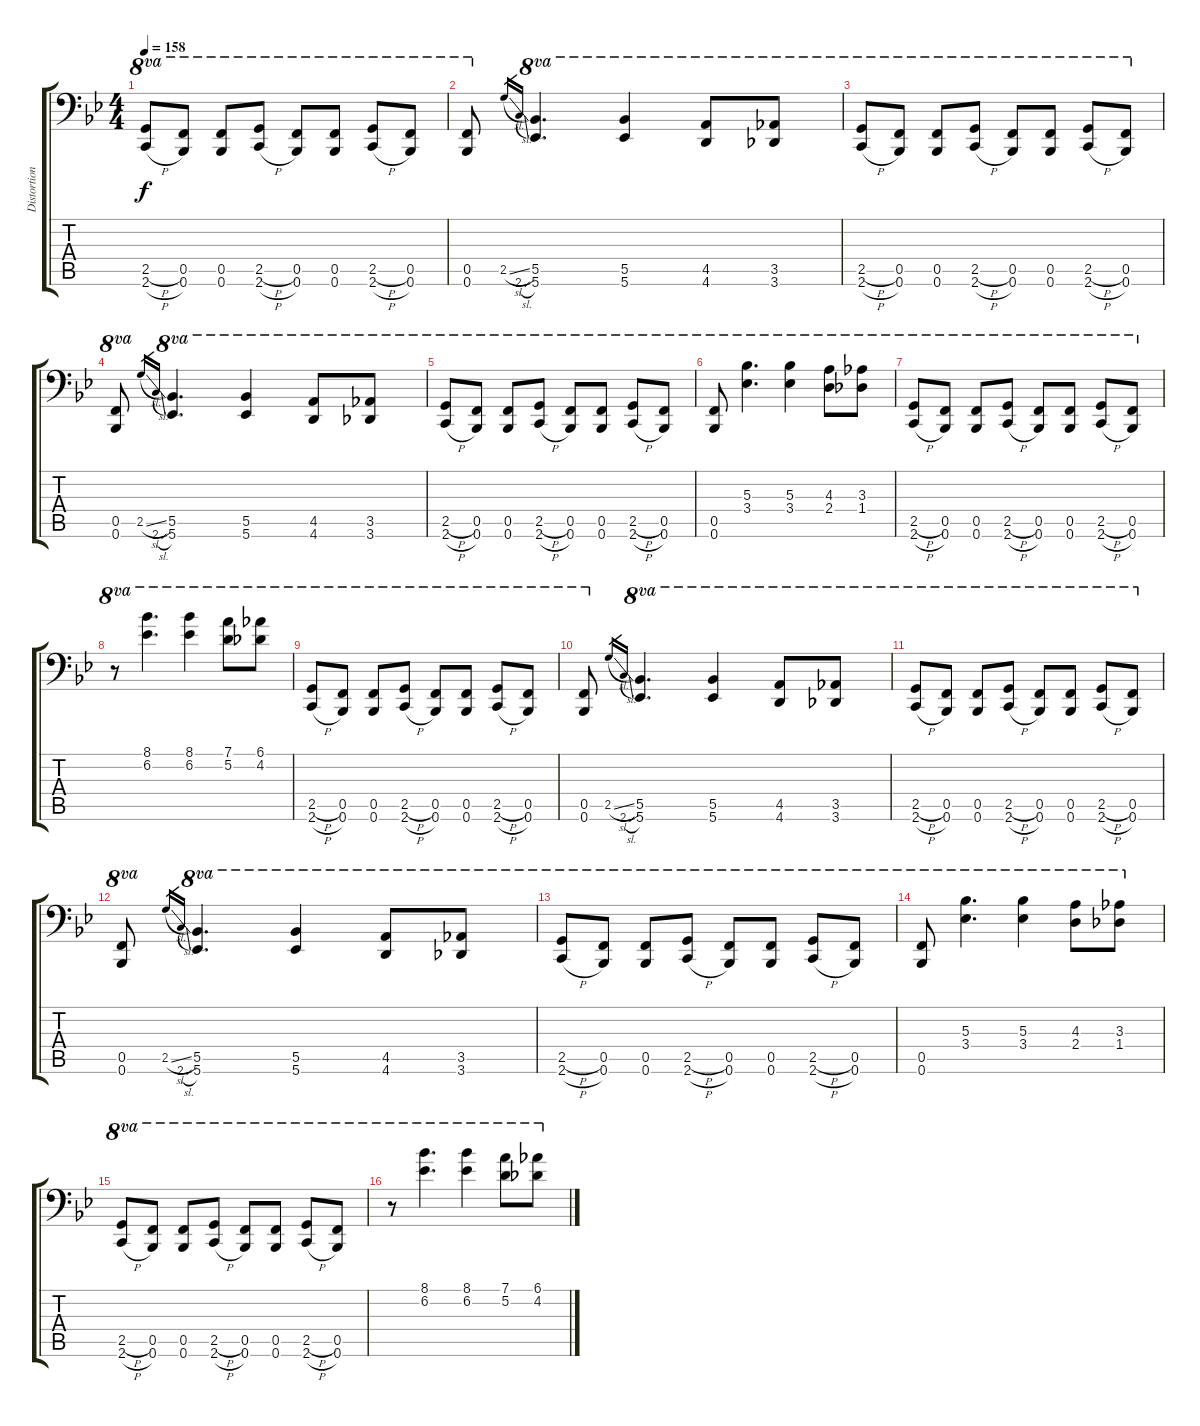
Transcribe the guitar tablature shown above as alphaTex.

\track ("Distortion" "Distortion") {instrument distortionguitar}
\staff {score tabs}
\tuning (D4 A3 F3 C3 F2 Bb1) {hide}
\ts (4 4)
\tempo 158
\clef f4
\ks bb
(2.5{h} 2.6{h}).8{ot 8va dy f instrument distortionguitar} (0.5 0.6).8{ot 8va} (0.5 0.6).8{ot 8va} (2.5{h} 2.6{h}).8{ot 8va} (0.5 0.6).8{ot 8va} (0.5 0.6).8{ot 8va} (2.5{h} 2.6{h}).8{ot 8va} (0.5 0.6).8{ot 8va} |
(0.5 0.6).8{ot 8va} 2.5{sl}.16{gr} 2.6{sl}.16{gr} (5.5 5.6).4{d ot 8va} (5.5 5.6).4{ot 8va} (4.5 4.6).8{ot 8va} (3.5 3.6).8{ot 8va} |
(2.5{h} 2.6{h}).8{ot 8va} (0.5 0.6).8{ot 8va} (0.5 0.6).8{ot 8va} (2.5{h} 2.6{h}).8{ot 8va} (0.5 0.6).8{ot 8va} (0.5 0.6).8{ot 8va} (2.5{h} 2.6{h}).8{ot 8va} (0.5 0.6).8{ot 8va} |
(0.5 0.6).8{ot 8va} 2.5{sl}.16{gr} 2.6{sl}.16{gr} (5.5 5.6).4{d ot 8va} (5.5 5.6).4{ot 8va} (4.5 4.6).8{ot 8va} (3.5 3.6).8{ot 8va} |
(2.5{h} 2.6{h}).8{ot 8va} (0.5 0.6).8{ot 8va} (0.5 0.6).8{ot 8va} (2.5{h} 2.6{h}).8{ot 8va} (0.5 0.6).8{ot 8va} (0.5 0.6).8{ot 8va} (2.5{h} 2.6{h}).8{ot 8va} (0.5 0.6).8{ot 8va} |
(0.5 0.6).8{ot 8va} (5.3 3.4).4{d ot 8va} (5.3 3.4).4{ot 8va} (4.3 2.4).8{ot 8va} (3.3 1.4).8{ot 8va} |
(2.5{h} 2.6{h}).8{ot 8va} (0.5 0.6).8{ot 8va} (0.5 0.6).8{ot 8va} (2.5{h} 2.6{h}).8{ot 8va} (0.5 0.6).8{ot 8va} (0.5 0.6).8{ot 8va} (2.5{h} 2.6{h}).8{ot 8va} (0.5 0.6).8{ot 8va} |
r.8{ot 8va} (8.1 6.2).4{d ot 8va} (8.1 6.2).4{ot 8va} (7.1 5.2).8{ot 8va} (6.1 4.2).8{ot 8va} |
(2.5{h} 2.6{h}).8{ot 8va} (0.5 0.6).8{ot 8va} (0.5 0.6).8{ot 8va} (2.5{h} 2.6{h}).8{ot 8va} (0.5 0.6).8{ot 8va} (0.5 0.6).8{ot 8va} (2.5{h} 2.6{h}).8{ot 8va} (0.5 0.6).8{ot 8va} |
(0.5 0.6).8{ot 8va} 2.5{sl}.16{gr} 2.6{sl}.16{gr} (5.5 5.6).4{d ot 8va} (5.5 5.6).4{ot 8va} (4.5 4.6).8{ot 8va} (3.5 3.6).8{ot 8va} |
(2.5{h} 2.6{h}).8{ot 8va} (0.5 0.6).8{ot 8va} (0.5 0.6).8{ot 8va} (2.5{h} 2.6{h}).8{ot 8va} (0.5 0.6).8{ot 8va} (0.5 0.6).8{ot 8va} (2.5{h} 2.6{h}).8{ot 8va} (0.5 0.6).8{ot 8va} |
(0.5 0.6).8{ot 8va} 2.5{sl}.16{gr} 2.6{sl}.16{gr} (5.5 5.6).4{d ot 8va} (5.5 5.6).4{ot 8va} (4.5 4.6).8{ot 8va} (3.5 3.6).8{ot 8va} |
(2.5{h} 2.6{h}).8{ot 8va} (0.5 0.6).8{ot 8va} (0.5 0.6).8{ot 8va} (2.5{h} 2.6{h}).8{ot 8va} (0.5 0.6).8{ot 8va} (0.5 0.6).8{ot 8va} (2.5{h} 2.6{h}).8{ot 8va} (0.5 0.6).8{ot 8va} |
(0.5 0.6).8{ot 8va} (5.3 3.4).4{d ot 8va} (5.3 3.4).4{ot 8va} (4.3 2.4).8{ot 8va} (3.3 1.4).8{ot 8va} |
(2.5{h} 2.6{h}).8{ot 8va} (0.5 0.6).8{ot 8va} (0.5 0.6).8{ot 8va} (2.5{h} 2.6{h}).8{ot 8va} (0.5 0.6).8{ot 8va} (0.5 0.6).8{ot 8va} (2.5{h} 2.6{h}).8{ot 8va} (0.5 0.6).8{ot 8va} |
r.8{ot 8va} (8.1 6.2).4{d ot 8va} (8.1 6.2).4{ot 8va} (7.1 5.2).8{ot 8va} (6.1 4.2).8{ot 8va}
